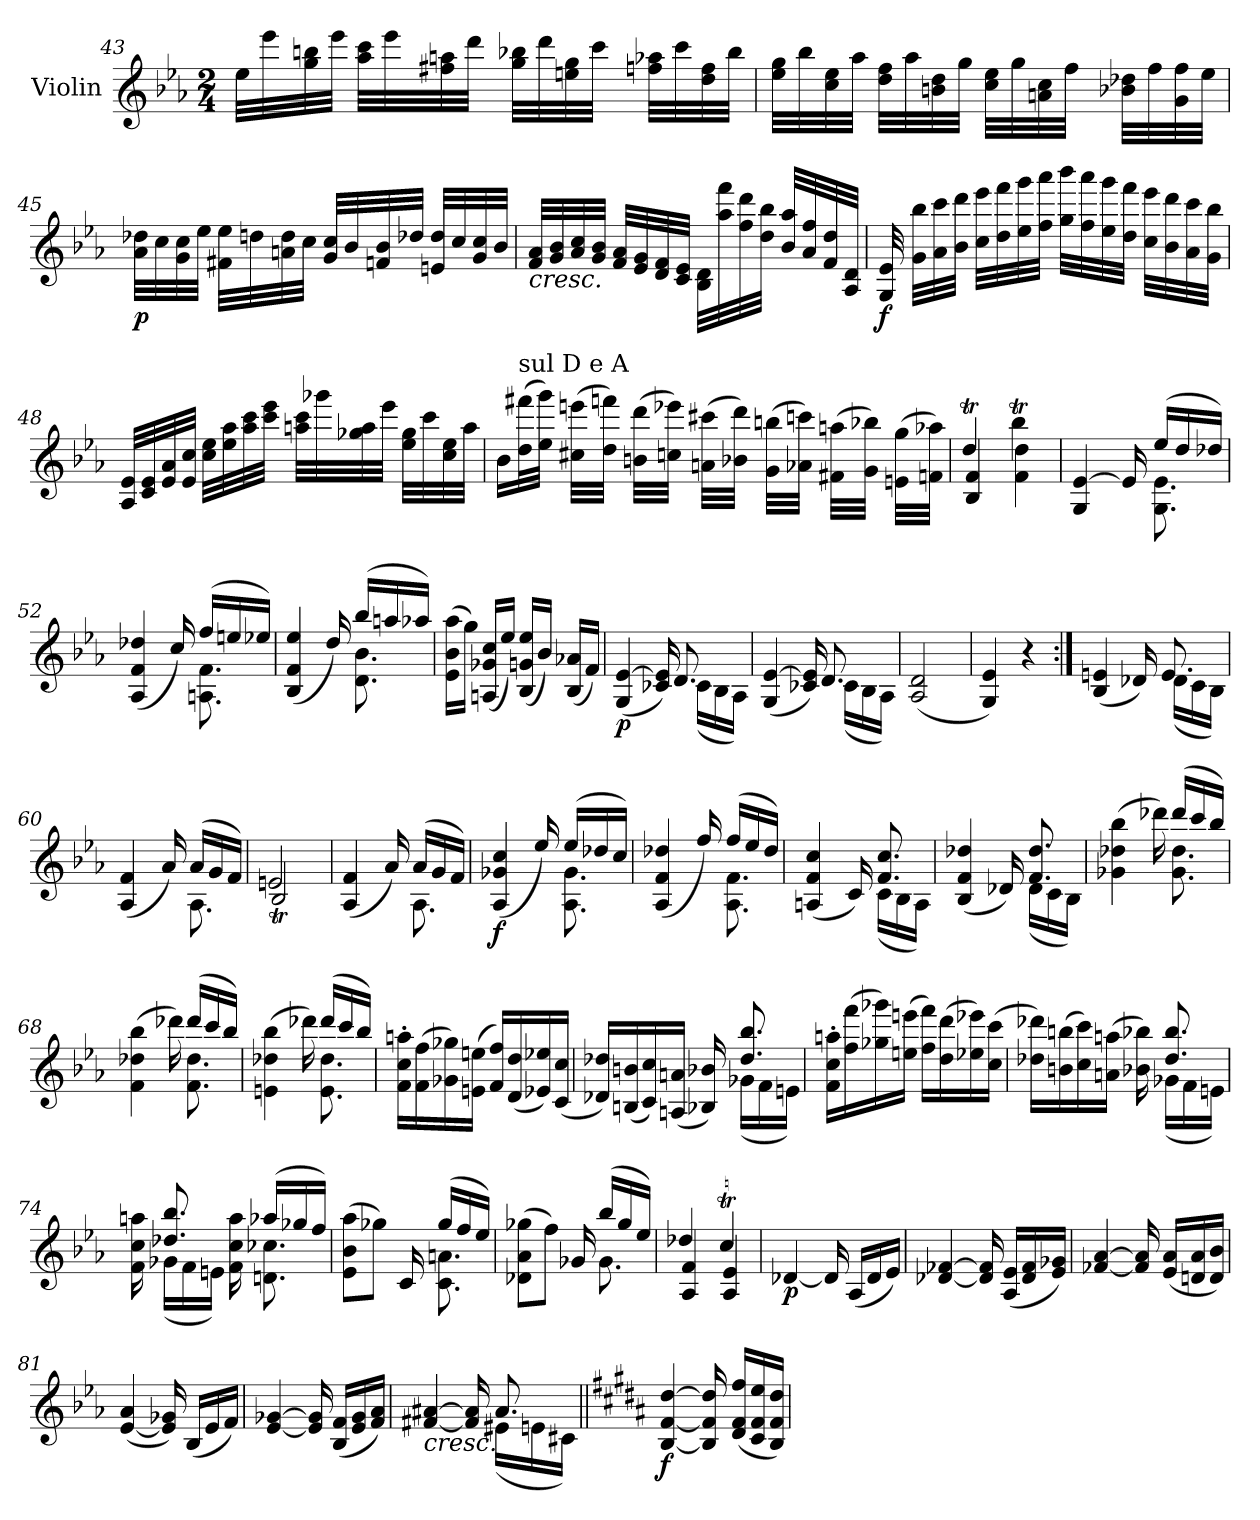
**kern	**dynam
*part1	*part1
*staff1	*staff1
*I"Violin	*
*I'Vln.	*
!!LO:LB:g=z
*clefG2	*
*k[b-e-a-]	*
*M2/4	*
=43	=43
32ee-\LLL	.
32eee-\	.
32gg\ 32bbn\	.
32eee-\JJJ	.
32aa-\ 32ccc\LLL	.
32eee-\	.
32ff#X\ 32aan\	.
32ddd\JJJ	.
32gg\ 32bb-X\LLL	.
32ddd\	.
32een\ 32gg\	.
32ccc\JJJ	.
32ffn\ 32aa-X\LLL	.
32ccc\	.
32dd\ 32ff\	.
32bb-\JJJ	.
=44	=44
32ee-\ 32gg\LLL	.
32bb-\	.
32cc\ 32ee-\	.
32aa-\JJJ	.
32dd\ 32ff\LLL	.
32aa-\	.
32bn\ 32dd\	.
32gg\JJJ	.
32cc\ 32ee-\LLL	.
32gg\	.
32an\ 32cc\	.
32ff\JJJ	.
32b-X\ 32dd-X\LLL	.
32ff\	.
32g\ 32ff\	.
32ee-\JJJ	.
!!LO:LB:g=z
=45	=45
!	!LO:DY:b
32a-\ 32dd-X\LLL	p
32cc\	.
32g\ 32cc\	.
32ee-\JJJ	.
32f#X\ 32ee-\LLL	.
32ddn\	.
32an\ 32dd\	.
32cc\JJJ	.
32g/ 32cc/LLL	.
32b-/	.
32fn/ 32b-/	.
32dd-X/JJJ	.
32en/ 32dd-/LLL	.
32cc/	.
32g/ 32cc/	.
32b-/JJJ	.
=46	=46
!LO:TX:b:i:t=cresc.	!
32f/ 32a-/LLL	.
32g/ 32b-/	.
32a-/ 32cc/	.
32g/ 32b-/JJJ	.
32f/ 32a-/LLL	.
32e-/ 32g/	.
32d/ 32f/	.
32c/ 32e-/JJJ	.
32B-\ 32d\LLL	.
32aa-\ 32fff\	.
32ff\ 32ddd\	.
32dd\ 32bb-\JJJ	.
32b-/ 32aa-/LLL	.
32a-/ 32ff/	.
32f/ 32dd/	.
32A-/ 32d/JJJ	.
=47	=47
!	!LO:DY:b
32G/ 32e-/	f
32g\ 32bb-\LLL	.
32a-\ 32ccc\	.
32b-\ 32ddd\JJJ	.
32cc\ 32eee-\LLL	.
32dd\ 32fff\	.
32ee-\ 32ggg\	.
32ff\ 32aaa-\JJJ	.
32gg\ 32bbb-\LLL	.
32ff\ 32aaa-\	.
32ee-\ 32ggg\	.
32dd\ 32fff\JJJ	.
32cc\ 32eee-\LLL	.
32b-\ 32ddd\	.
32a-\ 32ccc\	.
32g\ 32bb-\JJJ	.
!!LO:LB:g=z
=48	=48
32A-/ 32e-/LLL	.
32c/ 32e-/	.
32e-/ 32a-/	.
32e-/ 32cc/JJJ	.
32cc\ 32ee-\LLL	.
32ee-\ 32aa-\	.
32aa-\ 32ccc\	.
32ccc\ 32eee-\JJJ	.
32aan\ 32ccc\LLL	.
32ggg-X\	.
32gg-X\ 32aa\	.
32eee-\JJJ	.
32ee-\ 32gg-\LLL	.
32ccc\	.
32cc\ 32ee-\	.
32aa\JJJ	.
=49	=49
16b-\LL	.
!LO:TX:a:t=sul D e A	!
(>32dd\ 32fff#X\L	.
32ee-\ 32ggg\JJJ)	.
(>32cc#X\ 32eeen\LLL	.
32dd\ 32fffn\JJJ)	.
(>32bn\ 32ddd\LLL	.
32ccn\ 32eee-X\JJJ)	.
(>32an\ 32ccc#X\LLL	.
32b-X\ 32ddd\JJJ)	.
(>32g\ 32bbn\LLL	.
32a-X\ 32cccn\JJJ)	.
(>32f#X\ 32aan\LLL	.
32g\ 32bb-X\JJJ)	.
(>32en\ 32gg\LLL	.
32fn\ 32aa-X\JJJ)	.
=50	=50
*^	*
4ddt/	4B-/ 4f/	.
4bb-T\	4f\ 4dd\	.
=51	=51	=51
4G/ [4e-/	4ryy	.
16e-/]	16ryy	.
(>16ee-/LL	8.G\ 8.e-\	.
16dd/	.	.
16dd-X/JJ)	.	.
!!LO:LB:g=z	!!
=52	=52	=52
(<4A-/ 4f/ 4dd-X/	4ryy	.
16cc/)	16ryy	.
(>16ff/LL	8.An\ 8.f\	.
16een/	.	.
16ee-X/JJ)	.	.
!!LO:LB:g=z	!!
=53	=53	=53
(<4B-/ 4f/ 4ee-/	4ryy	.
16dd/)	16ryy	.
(>16bb-/LL	8.d\ 8.b-\	.
16aan/	.	.
16aa-X/JJ)	.	.
*v	*v	*
=54	=54
(>16e-\ 16b-\ 16aa-\LL	.
16gg\JJ)	.
(<16An/ 16g-X/ 16cc/LL	.
16ee-/JJ)	.
(<16B-/ 16gn/ 16ee-/LL	.
16b-/JJ)	.
(<16B-/ 16a-X/LL	.
16f/JJ)	.
=55	=55
*^	*
!	!	!LO:DY:b
(<4G/ [4e-/	4ryy	p
16c-X/ 16e-/])	16ryy	.
8.d/	(<16c-\LL	.
.	16B-\	.
.	16A-\JJ)	.
=56	=56	=56
(<4G/ [4e-/	4ryy	.
16c-X/ 16e-/])	16ryy	.
8.d/	(<16c-\LL	.
.	16B-\	.
.	16A-\JJ)	.
*v	*v	*
=57	=57
(<2A-/ 2d/	.
=58	=58
4G/ 4e-/)	.
4r	.
!!LO:PB:g=z
=59:|!	=59:|!
*^	*
(<4B-/ 4en/	4ryy	.
16d-X/)	16ryy	.
8.e/	(<16d-\LL	.
.	16c\	.
.	16B-\JJ)	.
=60	=60	=60
(<4A-/ 4f/	4ryy	.
16a-/)	16ryy	.
(>16a-/LL	8.A-\	.
16g/	.	.
16f/JJ)	.	.
=61	=61	=61
2en/	2B-T/	.
=62	=62	=62
(<4A-/ 4f/	4ryy	.
16a-/)	16ryy	.
(>16a-/LL	8.A-\	.
16g/	.	.
16f/JJ)	.	.
=63	=63	=63
!	!	!LO:DY:b
(<4A-/ 4g-X/ 4cc/	4ryy	f
16ee-/)	16ryy	.
(>16ee-/LL	8.A-\ 8.g-\	.
16dd-X/	.	.
16cc/JJ)	.	.
=64	=64	=64
(<4A-/ 4f/ 4dd-X/	4ryy	.
16ff/)	16ryy	.
(>16ff/LL	8.A-\ 8.f\	.
16ee-/	.	.
16dd-/JJ)	.	.
!!LO:LB:g=z	!!
=65	=65	=65
(<4An/ 4f/ 4cc/	4ryy	.
16c/)	16ryy	.
8.f/ 8.cc/	(<16c\LL	.
.	16B-\	.
.	16A\JJ)	.
=66	=66	=66
(<4B-/ 4f/ 4dd-X/	4ryy	.
16d-X/)	16ryy	.
8.f/ 8.dd-/	(<16d-\LL	.
.	16c\	.
.	16B-\JJ)	.
=67	=67	=67
(>4g-X\ 4dd-X\ 4bb-\	4ryy	.
16ddd-X\)	16ryy	.
(>16ddd-/LL	8.g-\ 8.dd-\	.
16ccc/	.	.
16bb-/JJ)	.	.
=68	=68	=68
(>4f\ 4dd-X\ 4bb-\	4ryy	.
16ddd-X\)	16ryy	.
(>16ddd-/LL	8.f\ 8.dd-\	.
16ccc/	.	.
16bb-/JJ)	.	.
=69	=69	=69
(>4en\ 4dd-X\ 4bb-\	4ryy	.
16ddd-X\)	16ryy	.
(>16ddd-/LL	8.e\ 8.dd-\	.
16ccc/	.	.
16bb-/JJ)	.	.
*v	*v	*
!!LO:LB:g=z
=70	=70
16f\' 16cc\' 16aan\'LL	.
(>16f\ 16ff\	.
16g-X\ 16gg-X\)	.
(>16en\ 16een\JJ	.
16f/ 16ff/LL)	.
(<16d/ 16dd/	.
16e-X/ 16ee-X/)	.
(<16c/ 16cc/JJ	.
=71	=71
*^	*
16d-X/ 16dd-X/LL)	4ryy	.
(<16Bn/ 16bn/	.	.
16c/ 16cc/)	.	.
(<16An/ 16an/JJ	.	.
16B-X/ 16b-X/)	16ryy	.
8.dd-/ 8.bb-/	(<16g-X\LL	.
.	16f\	.
.	16en\JJ)	.
*v	*v	*
=72	=72
16f\' 16cc\' 16aan\'LL	.
(>16ff\ 16fff\	.
16gg-X\ 16ggg-X\)	.
(>16een\ 16eeen\JJ	.
16ff\ 16fff\LL)	.
(>16dd\ 16ddd\	.
16ee-X\ 16eee-X\)	.
(>16cc\ 16ccc\JJ	.
=73	=73
*^	*
16dd-X\ 16ddd-X\LL)	4ryy	.
(>16bn\ 16bbn\	.	.
16cc\ 16ccc\)	.	.
(>16an\ 16aan\JJ	.	.
16b-X\ 16bb-X\)	16ryy	.
8.dd-/ 8.bb-/	(<16g-X\LL	.
.	16f\	.
.	16en\JJ)	.
!!LO:LB:g=z	!!
=74	=74	=74
16f\ 16cc\ 16aan\	16ryy	.
8.dd-X/ 8.bb-/	(<16g-X\LL	.
.	16f\	.
.	16en\JJ)	.
16f\ 16cc\ 16aa\	16ryy	.
(>16aa-X/LL	8.dn\ 8.cc-X\	.
16gg-X/	.	.
16ff/JJ)	.	.
=75	=75	=75
(>8e-\ 8b-\ 8aa-\L	4ryy	.
8gg-X\J)	.	.
16c/	16ryy	.
(>16gg-/LL	8.c\ 8.an\	.
16ff/	.	.
16ee-/JJ)	.	.
=76	=76	=76
(>8d-X\ 8a-\ 8gg-X\L	4ryy	.
8ff\J)	.	.
16g-X/	16ryy	.
(>16bb-/LL	8.g-\	.
16gg-/	.	.
16ee-/JJ)	.	.
=77	=77	=77
4dd-X/	4A-/ 4f/	.
4ccT/	4A-/ 4e-/	.
=78	=78	=78
!	!	!LO:DY:b
*v	*v	*
[4d-X/	p
16d-/]	.
(<16A-/LL	.
16d-/	.
16e-/JJ)	.
!!LO:LB:g=z
=79	=79
[4d-X/ [4f-X/	.
16d-/] 16f-/]	.
(<16A-/ 16e-/LL	.
16d-/ 16f-/	.
16e-/ 16g-X/JJ)	.
=80	=80
[4f-X/ [4a-/	.
16f-/] 16a-/]	.
(<16e-/ 16a-/LL	.
16dn/ 16a-/	.
16d/ 16b-/JJ)	.
=81	=81
(<[4e-/ 4a-/	.
16e-/] 16g-X/)	.
(<16B-/LL	.
16e-/	.
16f/JJ)	.
=82	=82
[4e-/ [4g-X/	.
16e-/] 16g-/]	.
(<16B-/ 16f/LL	.
16e-/ 16g-/	.
16f/ 16a-/JJ)	.
=83	=83
*^	*
!LO:TX:b:i:t=cresc.	!	!
[4f#X/ [4a#X/	4ryy	.
16f#/] 16a#/]	16ryy	.
8.a#/	(<16e#X\LL	.
.	16en\	.
.	16c#X\JJ)	.
*v	*v	*
!!LO:LB:g=z
=84||	=84||
*k[f#c#g#d#a#]	*
*^	*
!	!	!LO:DY:b
*v	*v	*
[4B/ [4f#/ [4dd#/	f
16B/] 16f#/] 16dd#/]	.
(<16d#/ 16f#/ 16ff#/LL	.
16c#/ 16f#/ 16ee/	.
16B/ 16f#/ 16dd#/JJ)	.
=	=
*-	*-
